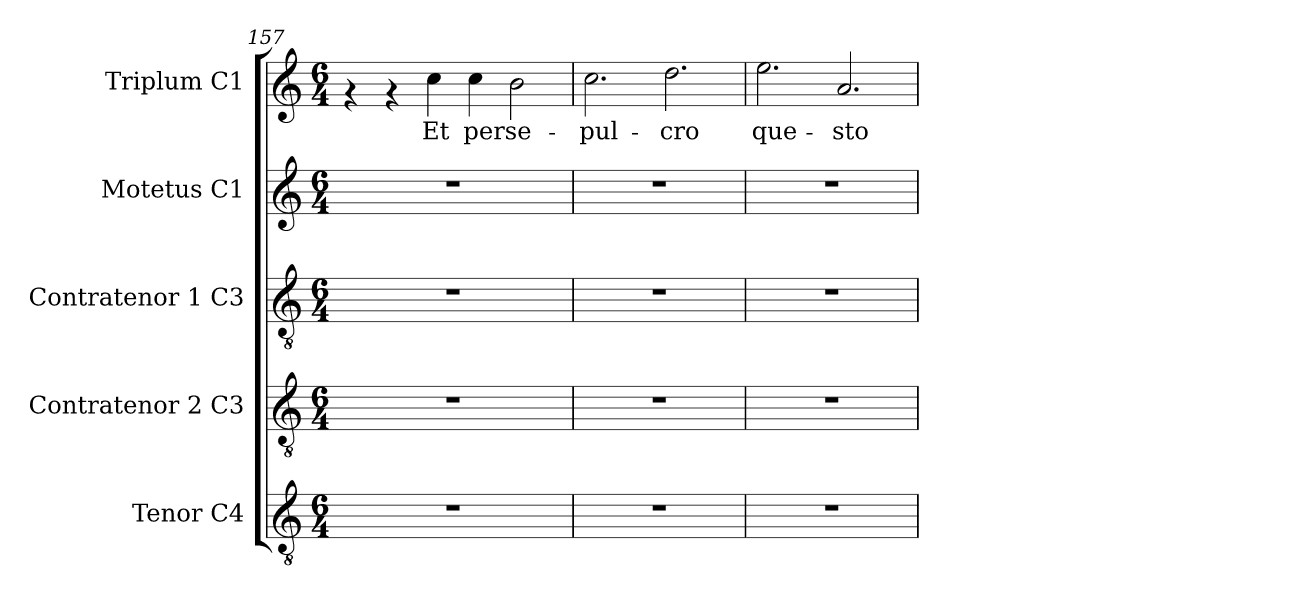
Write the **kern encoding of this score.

**kern	**kern	**kern	**kern	**kern	**text
*part5	*part4	*part3	*part2	*part1	*part1
*staff5	*staff4	*staff3	*staff2	*staff1	*staff1
*I"Tenor  C4	*I"Contratenor 2  C3	*I"Contratenor 1  C3	*I"Motetus  C1	*I"Triplum  C1	*
*I'T	*I'Ct2	*I'Ct1	*I'Mot	*I'Tr	*
*clefGv2	*clefGv2	*clefGv2	*clefG2	*clefG2	*
*k[]	*k[]	*k[]	*k[]	*k[]	*
*C:	*C:	*C:	*C:	*C:	*
*M6/4	*M6/4	*M6/4	*M6/4	*M6/4	*
=157	=157	=157	=157	=157	=157
1.r	1.r	1.r	1.r	4rf	.
.	.	.	.	4rf	.
!	!	!	!	!	!LO:LY:b:cj
.	.	.	.	4cc\	Et
!	!	!	!	!	!LO:LY:b:cj
.	.	.	.	4cc\	per
!	!	!	!	!	!LO:LY:b:cj
.	.	.	.	2b\	se-
!!LO:PB:g=z
=158	=158	=158	=158	=158	=158
!	!	!	!	!	!LO:LY:b:cj
1.r	1.r	1.r	1.r	2.cc\	-pul-
!	!	!	!	!	!LO:LY:b:cj
.	.	.	.	2.dd\	-cro
=159	=159	=159	=159	=159	=159
!	!	!	!	!	!LO:LY:b:cj
1.r	1.r	1.r	1.r	2.ee\	que-
!	!	!	!	!	!LO:LY:b:cj
.	.	.	.	2.a/	-sto
=	=	=	=	=	=
*-	*-	*-	*-	*-	*-
